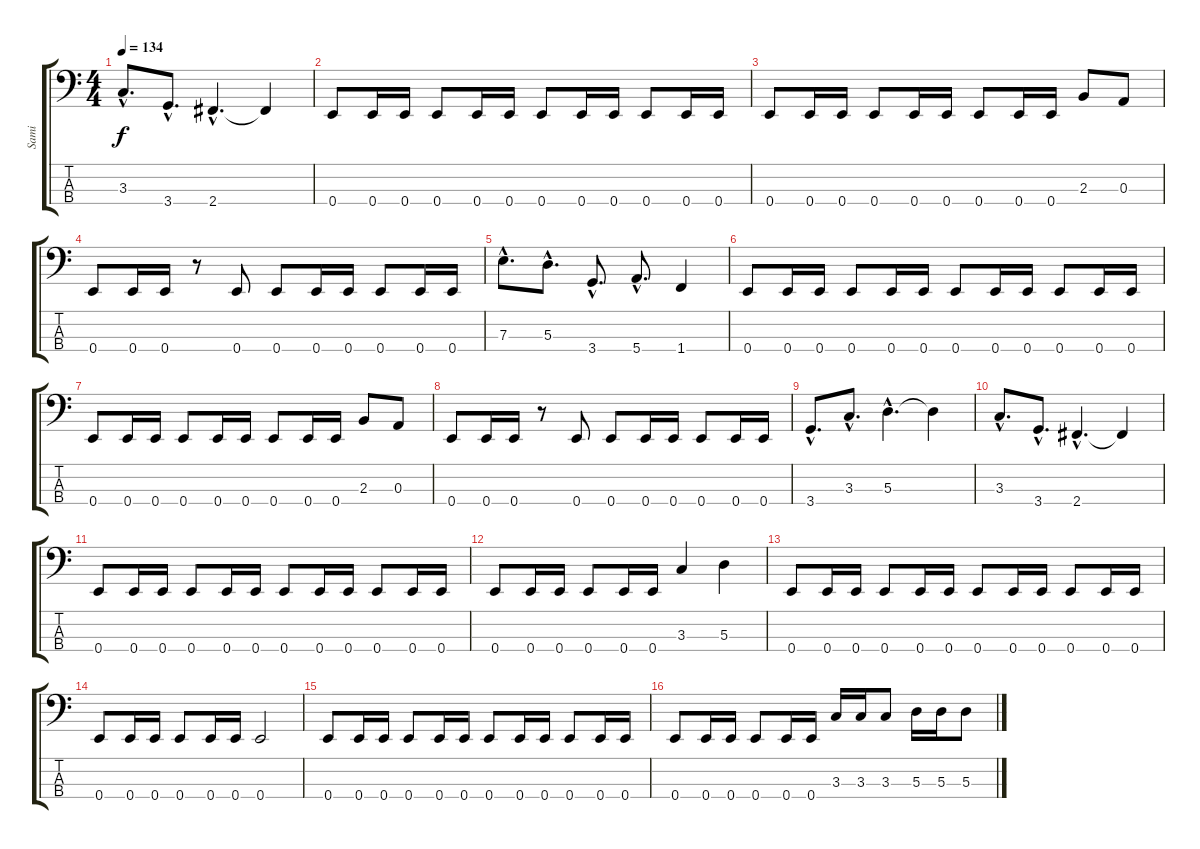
\track ("Sami" "Sami") {instrument electricbasspick}
\staff {score tabs}
\tuning (G2 D2 A1 E1) {hide}
\ts (4 4)
\tempo 134
\clef f4
\ks c
3.3{hac}.8{d dy f} 3.4{hac}.8{d} 2.4{hac}.4{d} 2.4{t}.4 |
0.4.8 0.4.16 0.4.16 0.4.8 0.4.16 0.4.16 0.4.8 0.4.16 0.4.16 0.4.8 0.4.16 0.4.16 |
0.4.8 0.4.16 0.4.16 0.4.8 0.4.16 0.4.16 0.4.8 0.4.16 0.4.16 2.3.8 0.3.8 |
0.4.8 0.4.16 0.4.16 r.8 0.4.8 0.4.8 0.4.16 0.4.16 0.4.8 0.4.16 0.4.16 |
7.3{hac}.8{d} 5.3{hac}.8{d} 3.4{hac}.8{d} 5.4{hac}.8{d} 1.4.4 |
0.4.8 0.4.16 0.4.16 0.4.8 0.4.16 0.4.16 0.4.8 0.4.16 0.4.16 0.4.8 0.4.16 0.4.16 |
0.4.8 0.4.16 0.4.16 0.4.8 0.4.16 0.4.16 0.4.8 0.4.16 0.4.16 2.3.8 0.3.8 |
0.4.8 0.4.16 0.4.16 r.8 0.4.8 0.4.8 0.4.16 0.4.16 0.4.8 0.4.16 0.4.16 |
3.4{hac}.8{d} 3.3{hac}.8{d} 5.3{hac}.4{d} 5.3{t}.4 |
3.3{hac}.8{d} 3.4{hac}.8{d} 2.4{hac}.4{d} 2.4{t}.4 |
0.4.8 0.4.16 0.4.16 0.4.8 0.4.16 0.4.16 0.4.8 0.4.16 0.4.16 0.4.8 0.4.16 0.4.16 |
0.4.8 0.4.16 0.4.16 0.4.8 0.4.16 0.4.16 3.3.4 5.3.4 |
0.4.8 0.4.16 0.4.16 0.4.8 0.4.16 0.4.16 0.4.8 0.4.16 0.4.16 0.4.8 0.4.16 0.4.16 |
0.4.8 0.4.16 0.4.16 0.4.8 0.4.16 0.4.16 0.4.2 |
0.4.8 0.4.16 0.4.16 0.4.8 0.4.16 0.4.16 0.4.8 0.4.16 0.4.16 0.4.8 0.4.16 0.4.16 |
0.4.8 0.4.16 0.4.16 0.4.8 0.4.16 0.4.16 3.3.16 3.3.16 3.3.8 5.3.16 5.3.16 5.3.8
